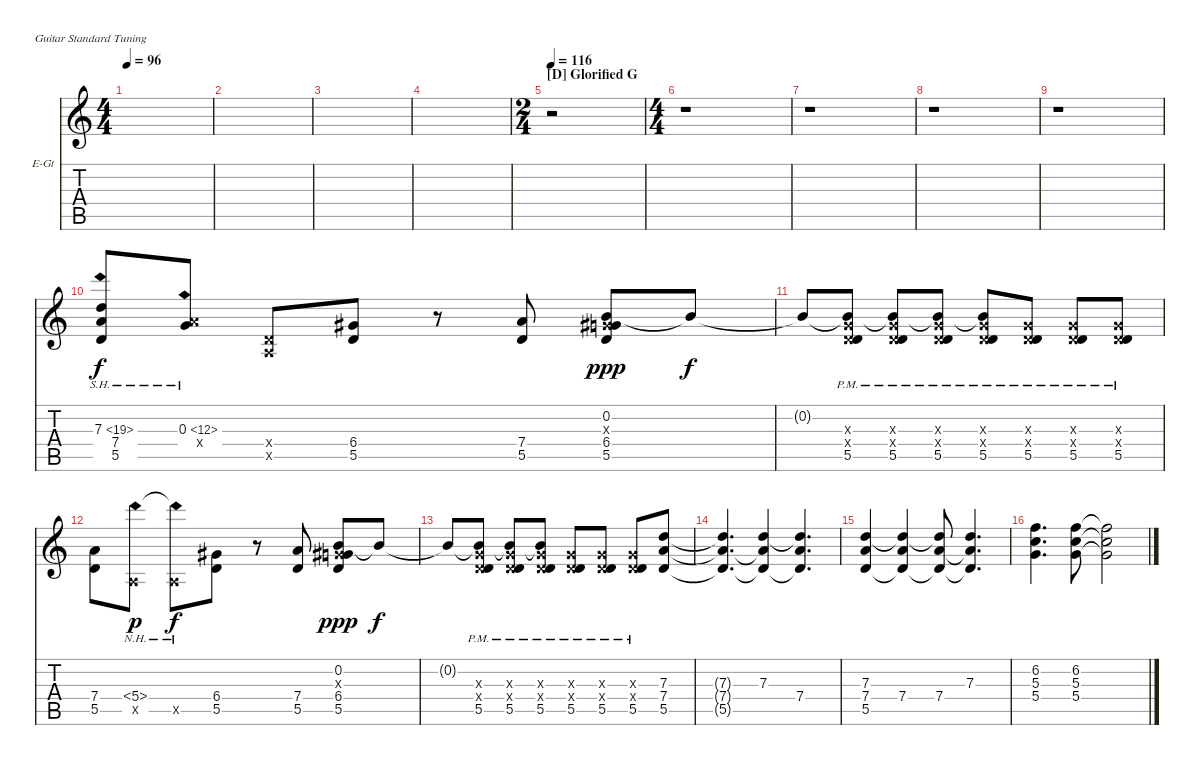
\defaultSystemsLayout 4
\bracketExtendMode nobrackets
\firstSystemTrackNameOrientation horizontal
\otherSystemsTrackNameOrientation horizontal
\track ("Stone Gossard (Drive)" "E-Gt") {instrument overdrivenguitar}
\staff {score tabs}
\tuning (E4 B3 G3 D3 A2 E2)
\ts (4 4)
\tempo 96
\clef g2
\ks c
|
|
|
|
\ts (2 4)
\section ("D" "Glorified G")
\tempo 116
r.2 |
\ts (4 4)
r.1 |
r.1 |
r.1 |
r.1 |
(7.3{sh 12} 7.4 5.5).8 (0.3{sh 12} 7.4{x}).8 (0.4{x} 0.5{x}).8 (6.4 5.5).8 r.8 (7.4 5.5).8 (0.2 0.3{x} 6.4 5.5).8{dy ppp} 0.2{t}.8{dy f} |
0.2{t}.8 (0.2{t} 0.3{x} 0.4{x} 5.5{pm}).8 (0.2{t} 0.3{x} 0.4{x} 5.5{pm}).8 (0.2{t} 0.3{x} 0.4{x} 5.5{pm}).8 (0.2{t} 0.3{x} 0.4{x} 5.5{pm}).8 (0.3{x} 0.4{x} 5.5{pm}).8 (0.3{x} 0.4{x} 5.5{pm}).8 (0.3{x} 0.4{x} 5.5{pm}).8 |
(7.4 5.5).8 (5.4{nh} 0.5{x}).8{dy p} (5.4{nh t} 0.5{x}).8{dy f} (6.4 5.5).8 r.8 (7.4 5.5).8 (0.2 0.3{x} 6.4 5.5).8{dy ppp} 0.2{t}.8{dy f} |
0.2{t}.8 (0.2{t} 0.3{x} 0.4{x} 5.5{pm}).8 (0.2{t} 0.3{x} 0.4{x} 5.5{pm}).8 (0.2{t} 0.3{x} 0.4{x} 5.5{pm}).8 (0.3{x} 0.4{x} 5.5{pm}).8 (0.3{x} 0.4{x} 5.5{pm}).8 (0.3{x} 0.4{x} 5.5{pm}).8 (7.3 7.4 5.5).8 |
(7.3{t} 7.4{t} 5.5{t}).4{d} (7.3 7.4{t} 5.5{t}).4 (7.3{t} 7.4 5.5{t}).4{d} |
(7.3 7.4 5.5).4 (7.3{t} 7.4 5.5{t}).4 (7.3{t} 7.4 5.5{t}).8 (7.3 7.4{t} 5.5{t}).4{d} |
(6.2 5.3 5.4).4{d} (6.2 5.3 5.4).8 (6.2{t} 5.3{t} 5.4{t}).2
